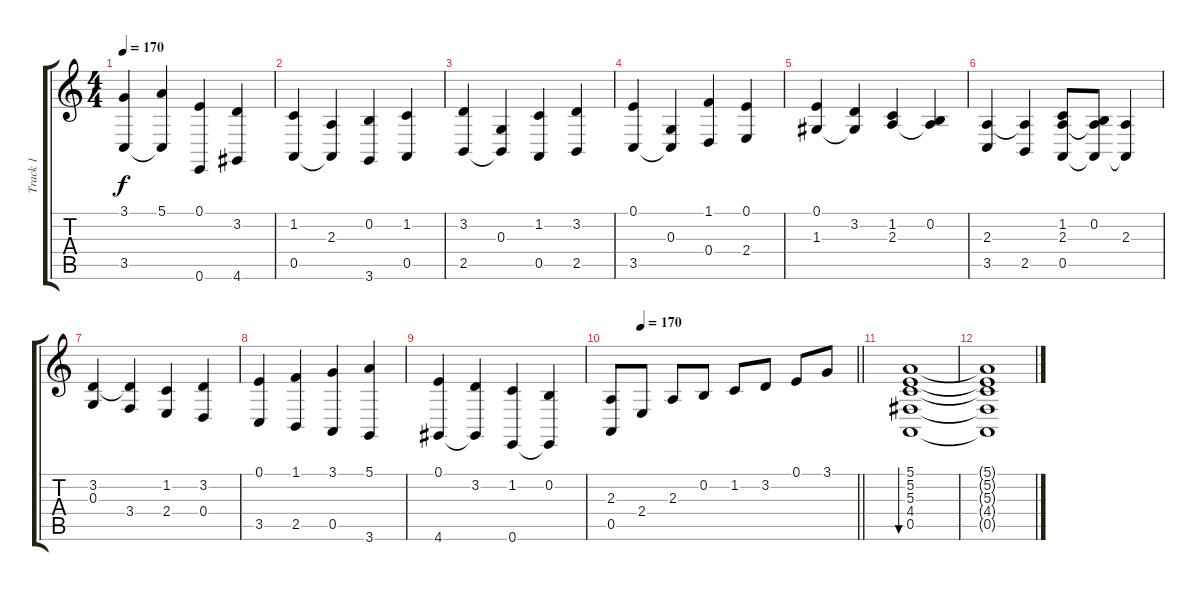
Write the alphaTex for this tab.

\track ("Track 1" "Track 1") {instrument acousticgrandpiano}
\staff {score tabs}
\tuning (E4 B3 G3 D3 A2 E2) {hide}
\ts (4 4)
\tempo 170
\clef g2
\ks c
(3.1 3.5).4{dy f} (5.1 3.5{t}).4 (0.1 0.6).4 (3.2 4.6).4 |
(1.2 0.5).4 (2.3 0.5{t}).4 (0.2 3.6).4 (1.2 0.5).4 |
(3.2 2.5).4 (0.3 2.5{t}).4 (1.2 0.5).4 (3.2 2.5).4 |
(0.1 3.5).4 (0.3 3.5{t}).4 (1.1 0.4).4 (0.1 2.4).4 |
(0.1 1.3).4 (3.2 1.3{t}).4 (1.2 2.3).4 (0.2 2.3{t}).4 |
(2.3 3.5).4 (2.3{t} 2.5).4 (1.2 2.3 0.5).8 (0.2 2.3{t} 0.5{t}).8 (2.3 0.5{t}).4 |
(3.2 0.3).4 (3.2{t} 3.4).4 (1.2 2.4).4 (3.2 0.4).4 |
(0.1 3.5).4 (1.1 2.5).4 (3.1 0.5).4 (5.1 3.6).4 |
(0.1 4.6).4 (3.2 4.6{t}).4 (1.2 0.6).4 (0.2 0.6{t}).4 |
\tempo (170 0.125)
\barLineRight lightlight
(2.3 0.5).8 2.4.8 2.3.8 0.2.8 1.2.8 3.2.8 0.1.8 3.1.8 |
(5.1 5.2 5.3 4.4 0.5).1{bu 480} |
(5.1{t} 5.2{t} 5.3{t} 4.4{t} 0.5{t}).1
